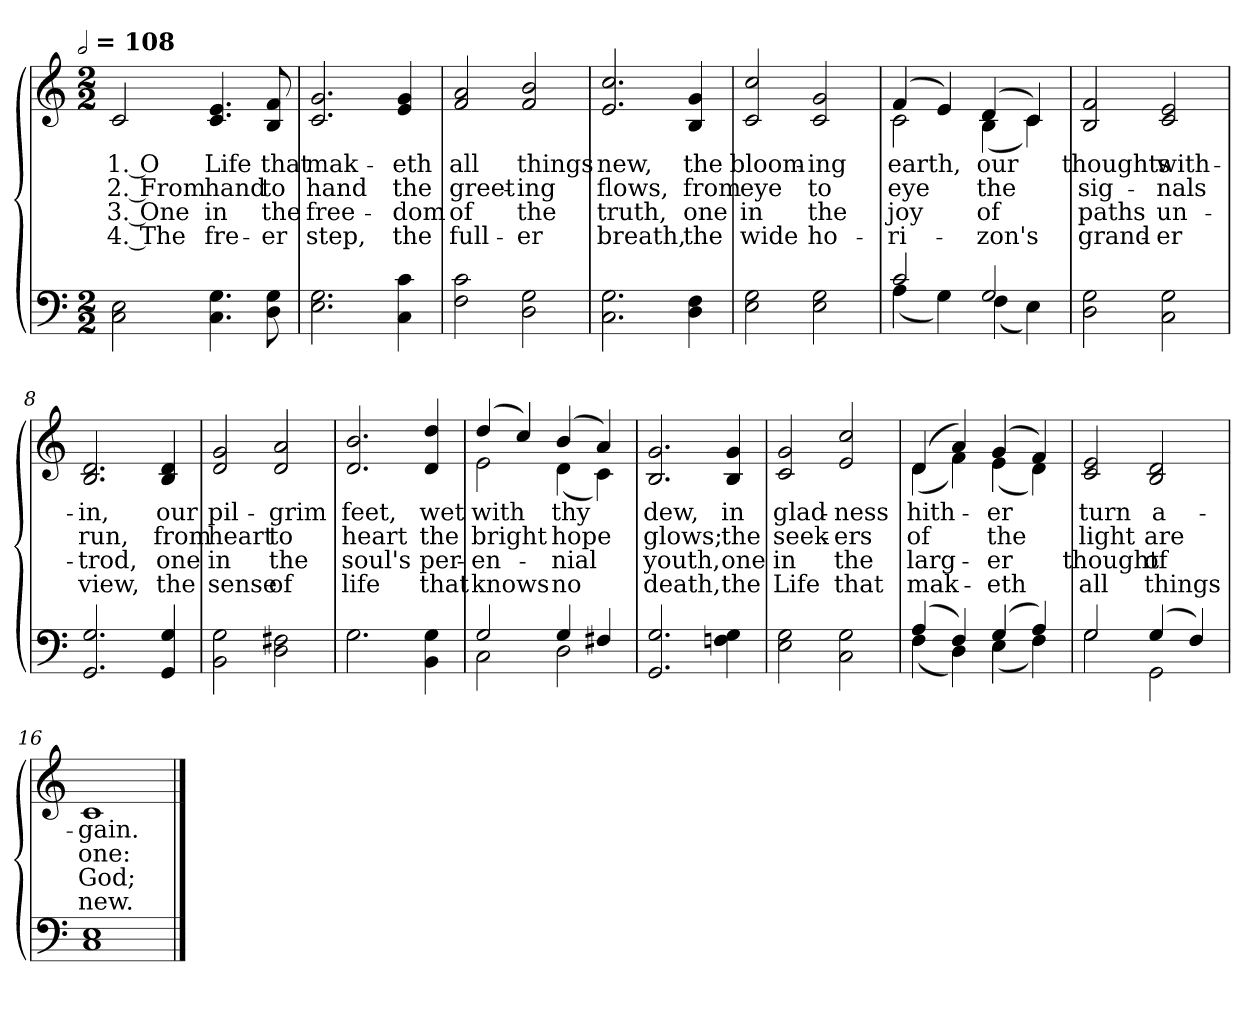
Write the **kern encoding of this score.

**kern	**kern	**text	**text	**text	**text
*part1	*part1	*part1	*part1	*part1	*part1
*staff2	*staff1	*staff1	*staff1	*staff1	*staff1
*clefF4	*clefG2	*	*	*	*
!!LO:TX:omd:t=[half] = 108
*M2/2	*M2/2	*	*	*	*
*MM216	*MM216	*	*	*	*
=1	=1	=1	=1	=1	=1
2C\ 2E\	2c/	1. O	2. From	3. One	4. The
4.C\ 4.G\	4.c/ 4.e/	Life	hand	in	fre-
8D\ 8G\	8B/ 8f/	that	to	the	-er
=2	=2	=2	=2	=2	=2
2.E\ 2.G\	2.c/ 2.g/	mak-	hand	free-	step,
4C\ 4c\	4e/ 4g/	-eth	the	-dom	the
=3	=3	=3	=3	=3	=3
2F\ 2c\	2f/ 2a/	all	greet-	of	full-
2D\ 2G\	2f/ 2b/	things	-ing	the	-er
=4	=4	=4	=4	=4	=4
2.C\ 2.G\	2.e/ 2.cc/	new,	flows,	truth,	breath,
4D\ 4F\	4B/ 4g/	the	from	one	the
=5	=5	=5	=5	=5	=5
2E\ 2G\	2c/ 2cc/	bloom-	eye	in	wide
2E\ 2G\	2c/ 2g/	-ing	to	the	ho-
!!LO:LB:g=z
=6	=6	=6	=6	=6	=6
*^	*^	*	*	*	*
2c/	(4A\	(>4f/	2c\	earth,	eye	joy	-ri-
.	4G\)	4e/)	.	.	.	.	.
2G/	(4F\	(>4d/	(<4B\	our	the	of	-zon's
.	4E\)	4c/)	4c\)	.	.	.	.
*v	*v	*	*	*	*	*	*
*	*v	*v	*	*	*	*
=7	=7	=7	=7	=7	=7
2D\ 2G\	2B/ 2f/	thoughts	sig-	paths	grand-
2C\ 2G\	2c/ 2e/	with-	-nals	un-	-er
=8	=8	=8	=8	=8	=8
2.GG/ 2.G/	2.B/ 2.d/	-in,	run,	-trod,	view,
4GG/ 4G/	4B/ 4d/	our	from	one	the
=9	=9	=9	=9	=9	=9
2BB\ 2G\	2d/ 2g/	pil-	heart	in	sense
2D\ 2F#X\	2d/ 2a/	-grim	to	the	of
=10	=10	=10	=10	=10	=10
2.G\	2.d/ 2.b/	feet,	heart	soul's	life
4BB\ 4G\	4d/ 4dd/	wet	the	per-	that
=11	=11	=11	=11	=11	=11
*^	*^	*	*	*	*
2G/	2C\	(>4dd/	2e\	with	bright	-en-	knows
.	.	4cc/)	.	.	.	.	.
4G/	2D\	(>4b/	(<4d\	thy	hope	-nial	no
4F#X/	.	4a/)	4c\)	.	.	.	.
*v	*v	*	*	*	*	*	*
*	*v	*v	*	*	*	*
!!LO:LB:g=z
=12	=12	=12	=12	=12	=12
2.GG/ 2.G/	2.B/ 2.g/	dew,	glows;	youth,	death,
4Fn\ 4G\	4B/ 4g/	in	the	one	the
=13	=13	=13	=13	=13	=13
2E\ 2G\	2c/ 2g/	glad-	seek-	in	Life
2C\ 2G\	2e/ 2cc/	-ness	-ers	the	that
=14	=14	=14	=14	=14	=14
*^	*^	*	*	*	*
(4A/	(4F\	(>4d/	(<4d\	hith-	of	larg-	mak-
4F/)	4D\)	4a/)	4f\)	.	.	.	.
(4G/	(4E\	(>4g/	(<4e\	-er	the	-er	-eth
4A/)	4F\)	4f/)	4d\)	.	.	.	.
*	*	*v	*v	*	*	*	*
=15	=15	=15	=15	=15	=15	=15
2G/	2G\	2c/ 2e/	turn	light	thought	all
(4G/	2GG\	2B/ 2d/	a-	are	of	things
4F/)	.	.	.	.	.	.
*v	*v	*	*	*	*	*
=16	=16	=16	=16	=16	=16
1C 1E	1c	-gain.	one:	God;	new.
==	==	==	==	==	==
*-	*-	*-	*-	*-	*-
